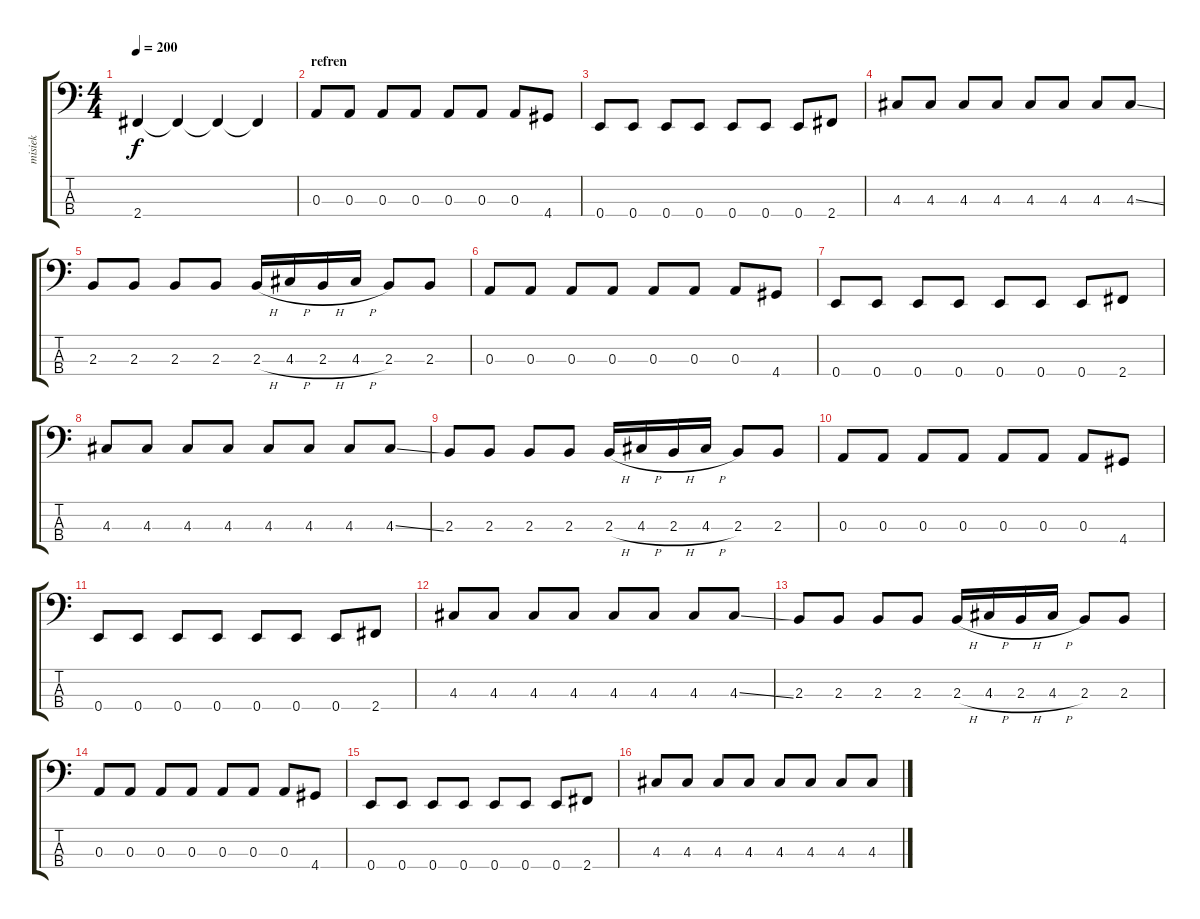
\track ("misiek" "misiek") {instrument electricbasspick}
\staff {score tabs}
\tuning (G2 D2 A1 E1) {hide}
\ts (4 4)
\tempo 200
\clef f4
\ks c
2.4.4{dy f} 2.4{t}.4 2.4{t}.4 2.4{t}.4 |
\section ("" "refren")
0.3.8 0.3.8 0.3.8 0.3.8 0.3.8 0.3.8 0.3.8 4.4.8 |
0.4.8 0.4.8 0.4.8 0.4.8 0.4.8 0.4.8 0.4.8 2.4.8 |
4.3.8 4.3.8 4.3.8 4.3.8 4.3.8 4.3.8 4.3.8 4.3{ss}.8 |
2.3.8 2.3.8 2.3.8 2.3.8 2.3{h}.16 4.3{h}.16 2.3{h}.16 4.3{h}.16 2.3.8 2.3.8 |
0.3.8 0.3.8 0.3.8 0.3.8 0.3.8 0.3.8 0.3.8 4.4.8 |
0.4.8 0.4.8 0.4.8 0.4.8 0.4.8 0.4.8 0.4.8 2.4.8 |
4.3.8 4.3.8 4.3.8 4.3.8 4.3.8 4.3.8 4.3.8 4.3{ss}.8 |
2.3.8 2.3.8 2.3.8 2.3.8 2.3{h}.16 4.3{h}.16 2.3{h}.16 4.3{h}.16 2.3.8 2.3.8 |
0.3.8 0.3.8 0.3.8 0.3.8 0.3.8 0.3.8 0.3.8 4.4.8 |
0.4.8 0.4.8 0.4.8 0.4.8 0.4.8 0.4.8 0.4.8 2.4.8 |
4.3.8 4.3.8 4.3.8 4.3.8 4.3.8 4.3.8 4.3.8 4.3{ss}.8 |
2.3.8 2.3.8 2.3.8 2.3.8 2.3{h}.16 4.3{h}.16 2.3{h}.16 4.3{h}.16 2.3.8 2.3.8 |
0.3.8 0.3.8 0.3.8 0.3.8 0.3.8 0.3.8 0.3.8 4.4.8 |
0.4.8 0.4.8 0.4.8 0.4.8 0.4.8 0.4.8 0.4.8 2.4.8 |
4.3.8 4.3.8 4.3.8 4.3.8 4.3.8 4.3.8 4.3.8 4.3{ss}.8
